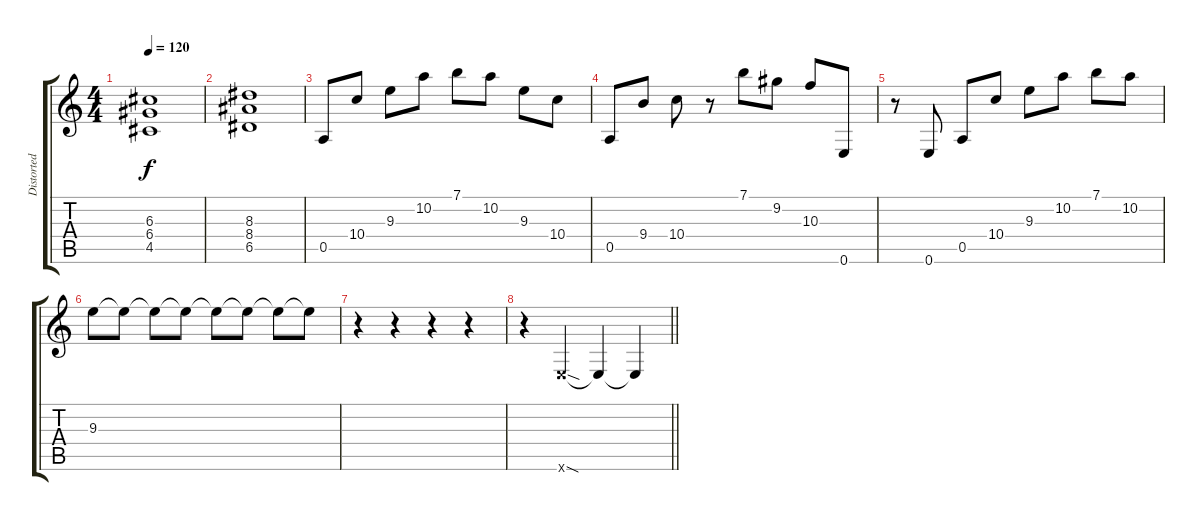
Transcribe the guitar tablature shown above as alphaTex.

\track ("Distorted Guitar" "Distorted ") {instrument distortionguitar}
\staff {score tabs}
\tuning (E4 B3 G3 D3 A2 E2) {hide}
\ts (4 4)
\tempo 120
\clef g2
\ks c
(6.3 6.4 4.5).1{dy f} |
(8.3 8.4 6.5).1 |
0.5.8 10.4.8 9.3.8 10.2.8 7.1.8 10.2.8 9.3.8 10.4.8 |
0.5.8 9.4.8 10.4.8 r.8 7.1.8 9.2.8 10.3.8 0.6.8 |
r.8 0.6.8 0.5.8 10.4.8 9.3.8 10.2.8 7.1.8 10.2.8 |
9.3.8 9.3{t}.8 9.3{t}.8 9.3{t}.8 9.3{t}.8 9.3{t}.8 9.3{t}.8 9.3{t}.8 |
r.4 r.4 r.4 r.4 |
\barLineRight lightlight
r.4 0.6{sod x}.4 0.6{t}.4 0.6{t}.4
